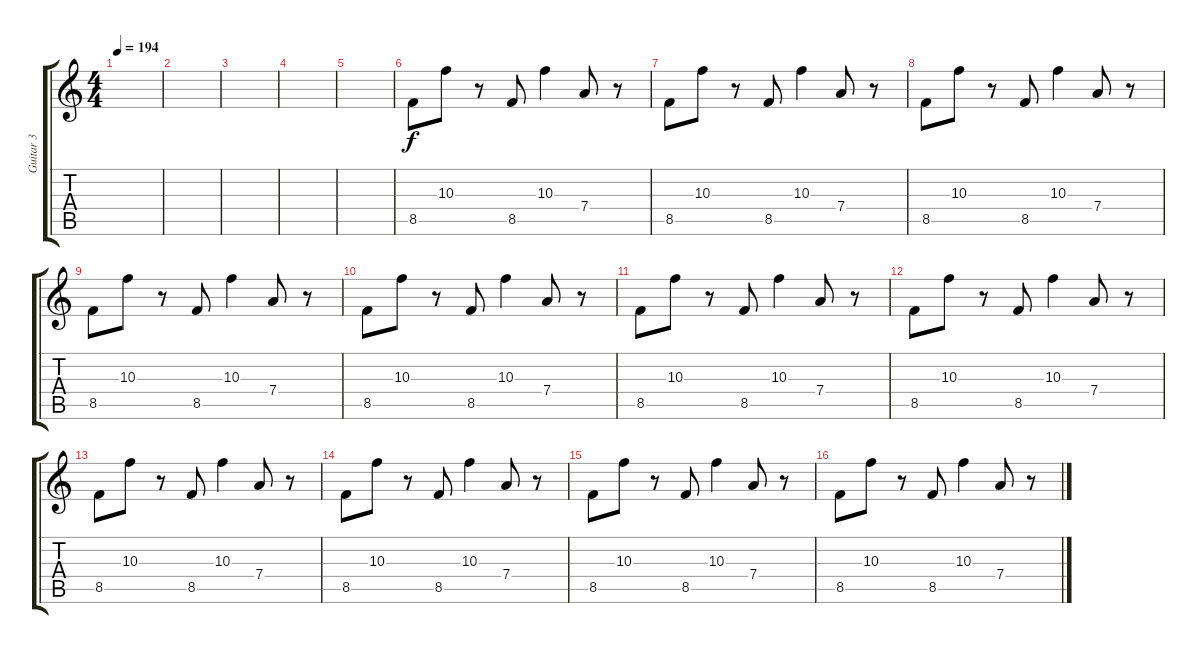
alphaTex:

\track ("Guitar 3" "Guitar 3") {instrument electricguitarclean}
\staff {score tabs}
\tuning (E4 B3 G3 D3 A2 E2) {hide}
\ts (4 4)
\tempo 194
\clef g2
\ks c
|
|
|
|
|
8.5.8 10.3.8 r.8 8.5.8 10.3.4 7.4.8 r.8 |
8.5.8 10.3.8 r.8 8.5.8 10.3.4 7.4.8 r.8 |
8.5.8 10.3.8 r.8 8.5.8 10.3.4 7.4.8 r.8 |
8.5.8 10.3.8 r.8 8.5.8 10.3.4 7.4.8 r.8 |
8.5.8 10.3.8 r.8 8.5.8 10.3.4 7.4.8 r.8 |
8.5.8 10.3.8 r.8 8.5.8 10.3.4 7.4.8 r.8 |
8.5.8 10.3.8 r.8 8.5.8 10.3.4 7.4.8 r.8 |
8.5.8 10.3.8 r.8 8.5.8 10.3.4 7.4.8 r.8 |
8.5.8 10.3.8 r.8 8.5.8 10.3.4 7.4.8 r.8 |
8.5.8 10.3.8 r.8 8.5.8 10.3.4 7.4.8 r.8 |
8.5.8 10.3.8 r.8 8.5.8 10.3.4 7.4.8 r.8
